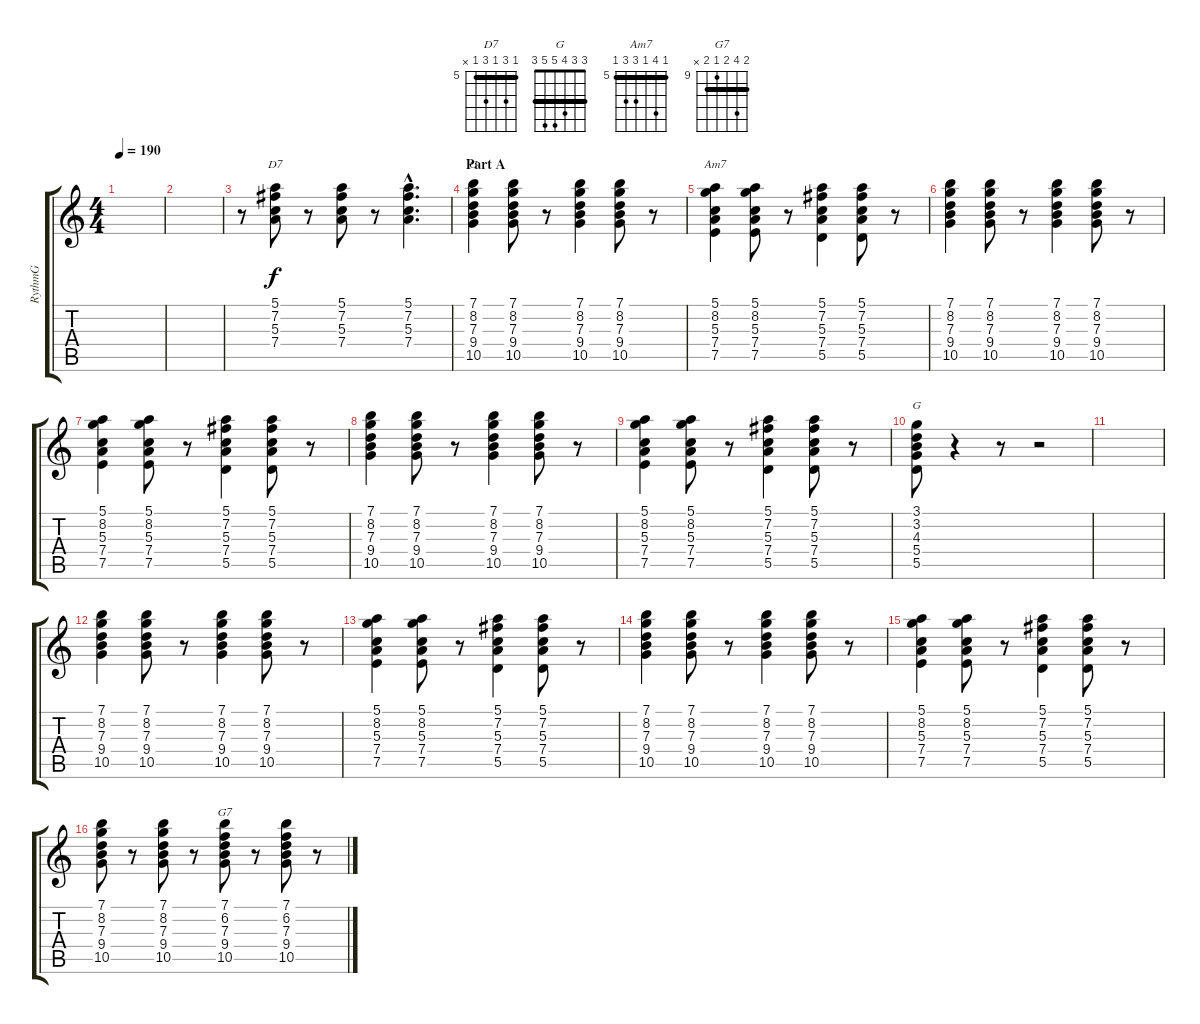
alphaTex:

\track ("RythmG" "RythmG") {instrument acousticguitarsteel}
\staff {score tabs}
\tuning (E4 B3 G3 D3 A2 E2) {hide}
\chord ("D7" 5 7 5 7 5 x) {firstfret 5 barre 5}
\chord ("G" 7 8 7 9 10 x) {firstfret 7 barre 7}
\chord ("Am7" 5 8 5 7 7 5) {firstfret 5 barre 5}
\chord ("G" 3 3 4 5 5 3) {barre 3}
\chord ("G7" 10 12 10 9 10 x) {firstfret 9 barre 10}
\ts (4 4)
\tempo 190
\clef g2
\ks c
|
|
r.8 (5.1 7.2 5.3 7.4).8{ch "D7"} r.8 (5.1 7.2 5.3 7.4).8 r.8 (5.1{hac} 7.2{hac} 5.3{hac} 7.4{hac}).4{d} |
\section ("" "Part A")
(7.1 8.2 7.3 9.4 10.5).4{ch "G" dy f} (7.1 8.2 7.3 9.4 10.5).8 r.8 (7.1 8.2 7.3 9.4 10.5).4 (7.1 8.2 7.3 9.4 10.5).8 r.8 |
(5.1 8.2 5.3 7.4 7.5).4{ch "Am7"} (5.1 8.2 5.3 7.4 7.5).8 r.8 (5.1 7.2 5.3 7.4 5.5).4 (5.1 7.2 5.3 7.4 5.5).8 r.8 |
(7.1 8.2 7.3 9.4 10.5).4 (7.1 8.2 7.3 9.4 10.5).8 r.8 (7.1 8.2 7.3 9.4 10.5).4 (7.1 8.2 7.3 9.4 10.5).8 r.8 |
(5.1 8.2 5.3 7.4 7.5).4 (5.1 8.2 5.3 7.4 7.5).8 r.8 (5.1 7.2 5.3 7.4 5.5).4 (5.1 7.2 5.3 7.4 5.5).8 r.8 |
(7.1 8.2 7.3 9.4 10.5).4 (7.1 8.2 7.3 9.4 10.5).8 r.8 (7.1 8.2 7.3 9.4 10.5).4 (7.1 8.2 7.3 9.4 10.5).8 r.8 |
(5.1 8.2 5.3 7.4 7.5).4 (5.1 8.2 5.3 7.4 7.5).8 r.8 (5.1 7.2 5.3 7.4 5.5).4 (5.1 7.2 5.3 7.4 5.5).8 r.8 |
(3.1 3.2 4.3 5.4 5.5).8{ch "G"} r.4 r.8 r.2 |
|
(7.1 8.2 7.3 9.4 10.5).4 (7.1 8.2 7.3 9.4 10.5).8 r.8 (7.1 8.2 7.3 9.4 10.5).4 (7.1 8.2 7.3 9.4 10.5).8 r.8 |
(5.1 8.2 5.3 7.4 7.5).4 (5.1 8.2 5.3 7.4 7.5).8 r.8 (5.1 7.2 5.3 7.4 5.5).4 (5.1 7.2 5.3 7.4 5.5).8 r.8 |
(7.1 8.2 7.3 9.4 10.5).4 (7.1 8.2 7.3 9.4 10.5).8 r.8 (7.1 8.2 7.3 9.4 10.5).4 (7.1 8.2 7.3 9.4 10.5).8 r.8 |
(5.1 8.2 5.3 7.4 7.5).4 (5.1 8.2 5.3 7.4 7.5).8 r.8 (5.1 7.2 5.3 7.4 5.5).4 (5.1 7.2 5.3 7.4 5.5).8 r.8 |
(7.1 8.2 7.3 9.4 10.5).8 r.8 (7.1 8.2 7.3 9.4 10.5).8 r.8 (7.1 6.2 7.3 9.4 10.5).8{ch "G7"} r.8 (7.1 6.2 7.3 9.4 10.5).8 r.8
